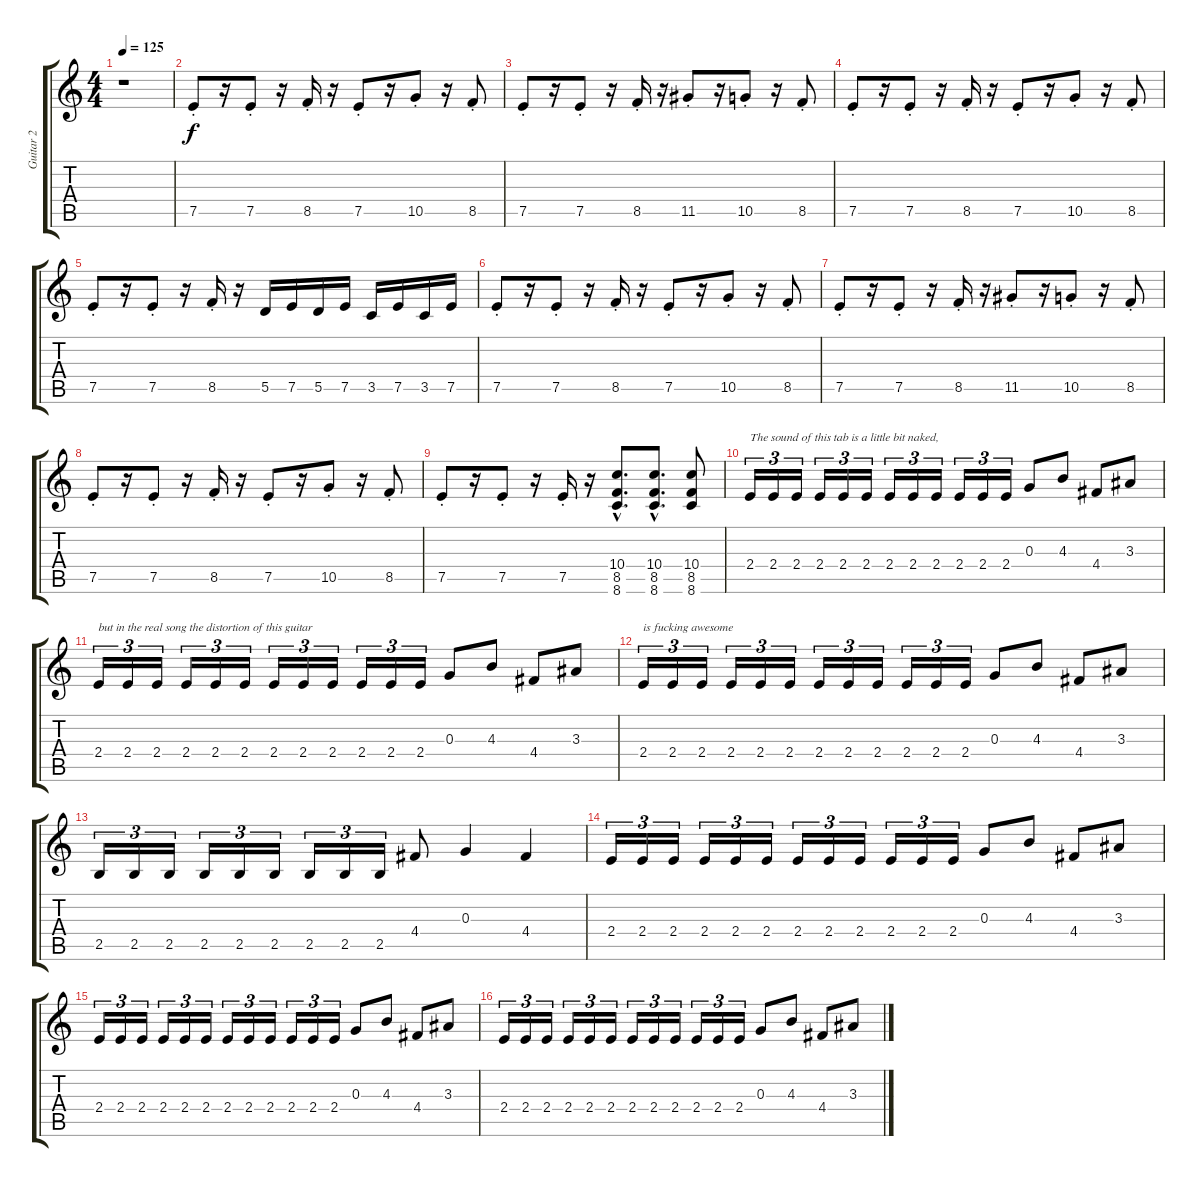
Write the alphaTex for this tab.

\track ("Guitar 2" "Guitar 2") {instrument distortionguitar}
\staff {score tabs}
\tuning (E4 B3 G3 D3 A2 E2) {hide}
\ts (4 4)
\tempo 125
\clef g2
\ks c
r.1{dy f instrument distortionguitar} |
7.5{st}.8 r.16 7.5{st}.8 r.16 8.5{st}.16 r.16 7.5{st}.8 r.16 10.5{st}.8 r.16 8.5{st}.8 |
7.5{st}.8 r.16 7.5{st}.8 r.16 8.5{st}.16 r.16 11.5{st}.8 r.16 10.5{st}.8 r.16 8.5{st}.8 |
7.5{st}.8 r.16 7.5{st}.8 r.16 8.5{st}.16 r.16 7.5{st}.8 r.16 10.5{st}.8 r.16 8.5{st}.8 |
7.5{st}.8 r.16 7.5{st}.8 r.16 8.5{st}.16 r.16 5.5.16 7.5.16 5.5.16 7.5.16 3.5.16 7.5.16 3.5.16 7.5.16 |
7.5{st}.8 r.16 7.5{st}.8 r.16 8.5{st}.16 r.16 7.5{st}.8 r.16 10.5{st}.8 r.16 8.5{st}.8 |
7.5{st}.8 r.16 7.5{st}.8 r.16 8.5{st}.16 r.16 11.5{st}.8 r.16 10.5{st}.8 r.16 8.5{st}.8 |
7.5{st}.8 r.16 7.5{st}.8 r.16 8.5{st}.16 r.16 7.5{st}.8 r.16 10.5{st}.8 r.16 8.5{st}.8 |
7.5{st}.8 r.16 7.5{st}.8 r.16 7.5{st}.16 r.16 (10.4{hac} 8.5{hac} 8.6{hac}).8{d} (10.4{hac} 8.5{hac} 8.6{hac}).8{d} (10.4 8.5 8.6).8 |
2.4.16{tu (3 2) txt "The sound of this tab is a little bit naked,"} 2.4.16{tu (3 2)} 2.4.16{tu (3 2)} 2.4.16{tu (3 2)} 2.4.16{tu (3 2)} 2.4.16{tu (3 2)} 2.4.16{tu (3 2)} 2.4.16{tu (3 2)} 2.4.16{tu (3 2)} 2.4.16{tu (3 2)} 2.4.16{tu (3 2)} 2.4.16{tu (3 2)} 0.3.8 4.3.8 4.4.8 3.3.8 |
2.4.16{tu (3 2) txt "but in the real song the distortion of this guitar"} 2.4.16{tu (3 2)} 2.4.16{tu (3 2)} 2.4.16{tu (3 2)} 2.4.16{tu (3 2)} 2.4.16{tu (3 2)} 2.4.16{tu (3 2)} 2.4.16{tu (3 2)} 2.4.16{tu (3 2)} 2.4.16{tu (3 2)} 2.4.16{tu (3 2)} 2.4.16{tu (3 2)} 0.3.8 4.3.8 4.4.8 3.3.8 |
2.4.16{tu (3 2) txt "is fucking awesome"} 2.4.16{tu (3 2)} 2.4.16{tu (3 2)} 2.4.16{tu (3 2)} 2.4.16{tu (3 2)} 2.4.16{tu (3 2)} 2.4.16{tu (3 2)} 2.4.16{tu (3 2)} 2.4.16{tu (3 2)} 2.4.16{tu (3 2)} 2.4.16{tu (3 2)} 2.4.16{tu (3 2)} 0.3.8 4.3.8 4.4.8 3.3.8 |
2.5.16{tu (3 2)} 2.5.16{tu (3 2)} 2.5.16{tu (3 2)} 2.5.16{tu (3 2)} 2.5.16{tu (3 2)} 2.5.16{tu (3 2)} 2.5.16{tu (3 2)} 2.5.16{tu (3 2)} 2.5.16{tu (3 2)} 4.4.8 0.3.4 4.4.4 |
2.4.16{tu (3 2)} 2.4.16{tu (3 2)} 2.4.16{tu (3 2)} 2.4.16{tu (3 2)} 2.4.16{tu (3 2)} 2.4.16{tu (3 2)} 2.4.16{tu (3 2)} 2.4.16{tu (3 2)} 2.4.16{tu (3 2)} 2.4.16{tu (3 2)} 2.4.16{tu (3 2)} 2.4.16{tu (3 2)} 0.3.8 4.3.8 4.4.8 3.3.8 |
2.4.16{tu (3 2)} 2.4.16{tu (3 2)} 2.4.16{tu (3 2)} 2.4.16{tu (3 2)} 2.4.16{tu (3 2)} 2.4.16{tu (3 2)} 2.4.16{tu (3 2)} 2.4.16{tu (3 2)} 2.4.16{tu (3 2)} 2.4.16{tu (3 2)} 2.4.16{tu (3 2)} 2.4.16{tu (3 2)} 0.3.8 4.3.8 4.4.8 3.3.8 |
2.4.16{tu (3 2)} 2.4.16{tu (3 2)} 2.4.16{tu (3 2)} 2.4.16{tu (3 2)} 2.4.16{tu (3 2)} 2.4.16{tu (3 2)} 2.4.16{tu (3 2)} 2.4.16{tu (3 2)} 2.4.16{tu (3 2)} 2.4.16{tu (3 2)} 2.4.16{tu (3 2)} 2.4.16{tu (3 2)} 0.3.8 4.3.8 4.4.8 3.3.8
